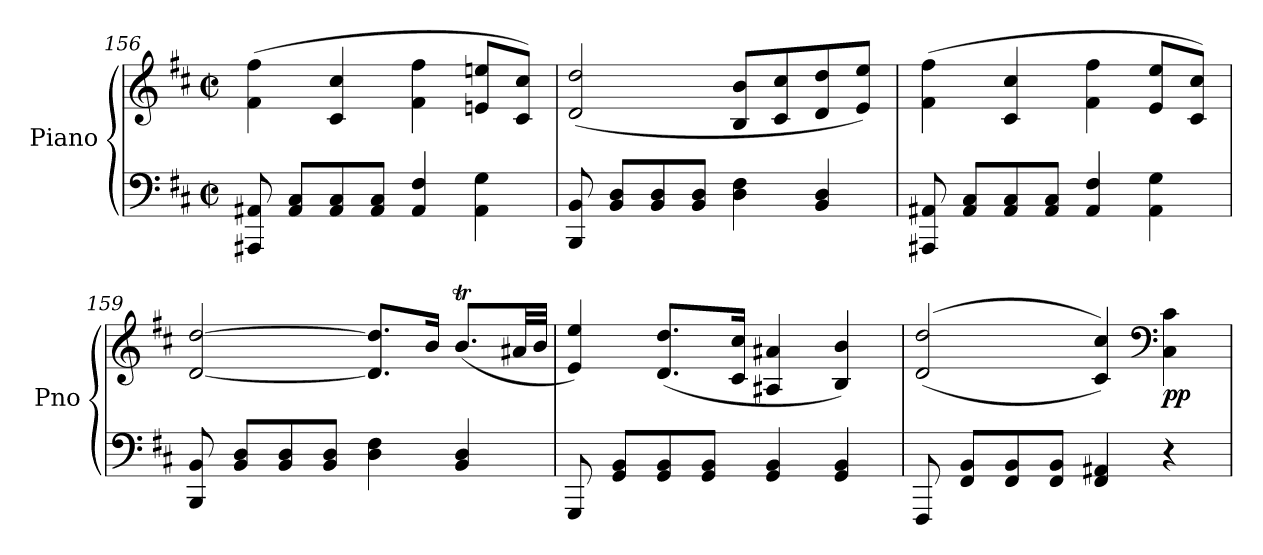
**kern	**kern	**dynam
*part1	*part1	*part1
*staff2	*staff1	*staff1/2
*I"Piano	*	*
*I'Pno	*	*
!!LO:LB:g=z
*clefF4	*clefG2	*
*k[f#c#]	*k[f#c#]	*
*M2/2	*M2/2	*
*met(c|)	*met(c|)	*
=156	=156	=156
8AAA#X/ 8AA#X/	(4f#\ 4ff#\	.
8AA#/ 8C#/L	.	.
8AA#/ 8C#/	4c#/ 4cc#/	.
8AA#/ 8C#/J	.	.
4AA#/ 4F#/	4f#\ 4ff#\	.
4AA#\ 4G\	8en/ 8een/L	.
.	8c#/ 8cc#/J)	.
=157	=157	=157
8BBB/ 8BB/	(2d/ 2dd/	.
8BB/ 8D/L	.	.
8BB/ 8D/	.	.
8BB/ 8D/J	.	.
4D\ 4F#\	8B/ 8b/L	.
.	8c#/ 8cc#/	.
4BB/ 4D/	8d/ 8dd/	.
.	8e/ 8ee/J)	.
=158	=158	=158
8AAA#X/ 8AA#X/	(4f#\ 4ff#\	.
8AA#/ 8C#/L	.	.
8AA#/ 8C#/	4c#/ 4cc#/	.
8AA#/ 8C#/J	.	.
4AA#/ 4F#/	4f#\ 4ff#\	.
4AA#\ 4G\	8e/ 8ee/L	.
.	8c#/ 8cc#/J)	.
=159	=159	=159
8BBB/ 8BB/	[2d/ [2dd/	.
8BB/ 8D/L	.	.
8BB/ 8D/	.	.
8BB/ 8D/J	.	.
4D\ 4F#\	8.d/] 8.dd/]L	.
.	16b/Jk	.
4BB/ 4D/	(8.bT/L	.
.	32a#X/LL	.
.	32b/JJJ	.
=160	=160	=160
8GGG/	4e/ 4ee/)	.
8GG/ 8BB/L	.	.
8GG/ 8BB/	(8.d/ 8.dd/L	.
8GG/ 8BB/J	.	.
.	16c#/ 16cc#/Jk	.
4GG/ 4BB/	4A#X/ 4a#X/	.
4GG/ 4BB/	4B/ 4b/)	.
!!LO:LB:g=z
=161	=161	=161
8FFF#/	((>2d/ 2dd/	.
8FF#/ 8BB/L	.	.
8FF#/ 8BB/	.	.
8FF#/ 8BB/J	.	.
4FF#/ 4AA#X/	4c#/ 4cc#/))	.
*	*clefF4	*
!	!	!LO:DY:b
4r	4C#\ 4c#\	pp
=	=	=
*-	*-	*-
